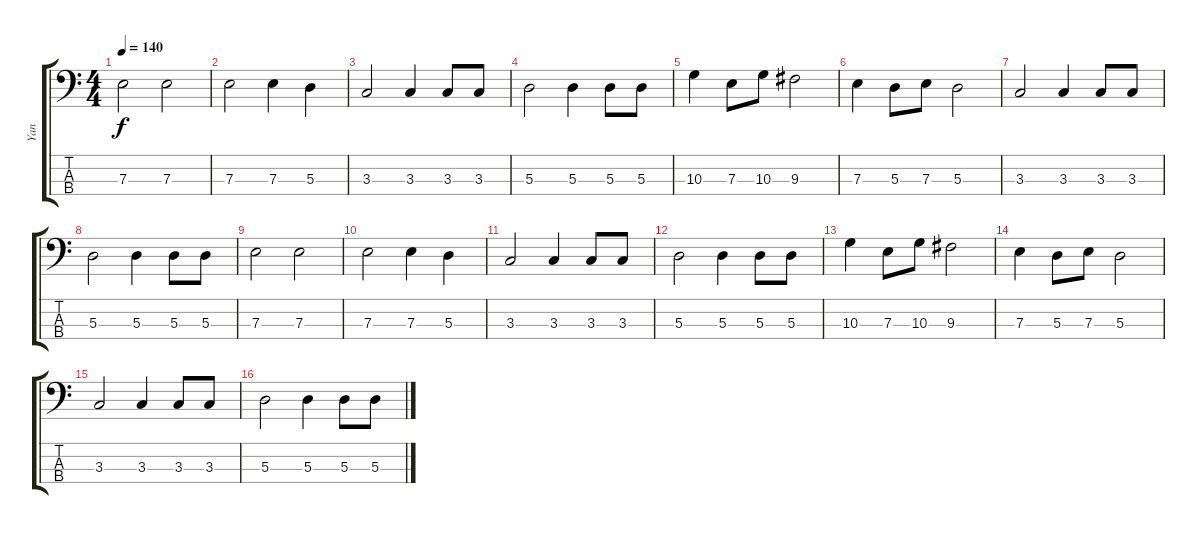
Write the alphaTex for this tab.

\track ("Yan" "Yan") {instrument electricbasspick}
\staff {score tabs}
\tuning (G2 D2 A1 E1) {hide}
\ts (4 4)
\tempo 140
\clef f4
\ks c
7.3.2{dy f} 7.3.2 |
7.3.2 7.3.4 5.3.4 |
3.3.2 3.3.4 3.3.8 3.3.8 |
5.3.2 5.3.4 5.3.8 5.3.8 |
10.3.4 7.3.8 10.3.8 9.3.2 |
7.3.4 5.3.8 7.3.8 5.3.2 |
3.3.2 3.3.4 3.3.8 3.3.8 |
5.3.2 5.3.4 5.3.8 5.3.8 |
7.3.2 7.3.2 |
7.3.2 7.3.4 5.3.4 |
3.3.2 3.3.4 3.3.8 3.3.8 |
5.3.2 5.3.4 5.3.8 5.3.8 |
10.3.4 7.3.8 10.3.8 9.3.2 |
7.3.4 5.3.8 7.3.8 5.3.2 |
3.3.2 3.3.4 3.3.8 3.3.8 |
5.3.2 5.3.4 5.3.8 5.3.8
